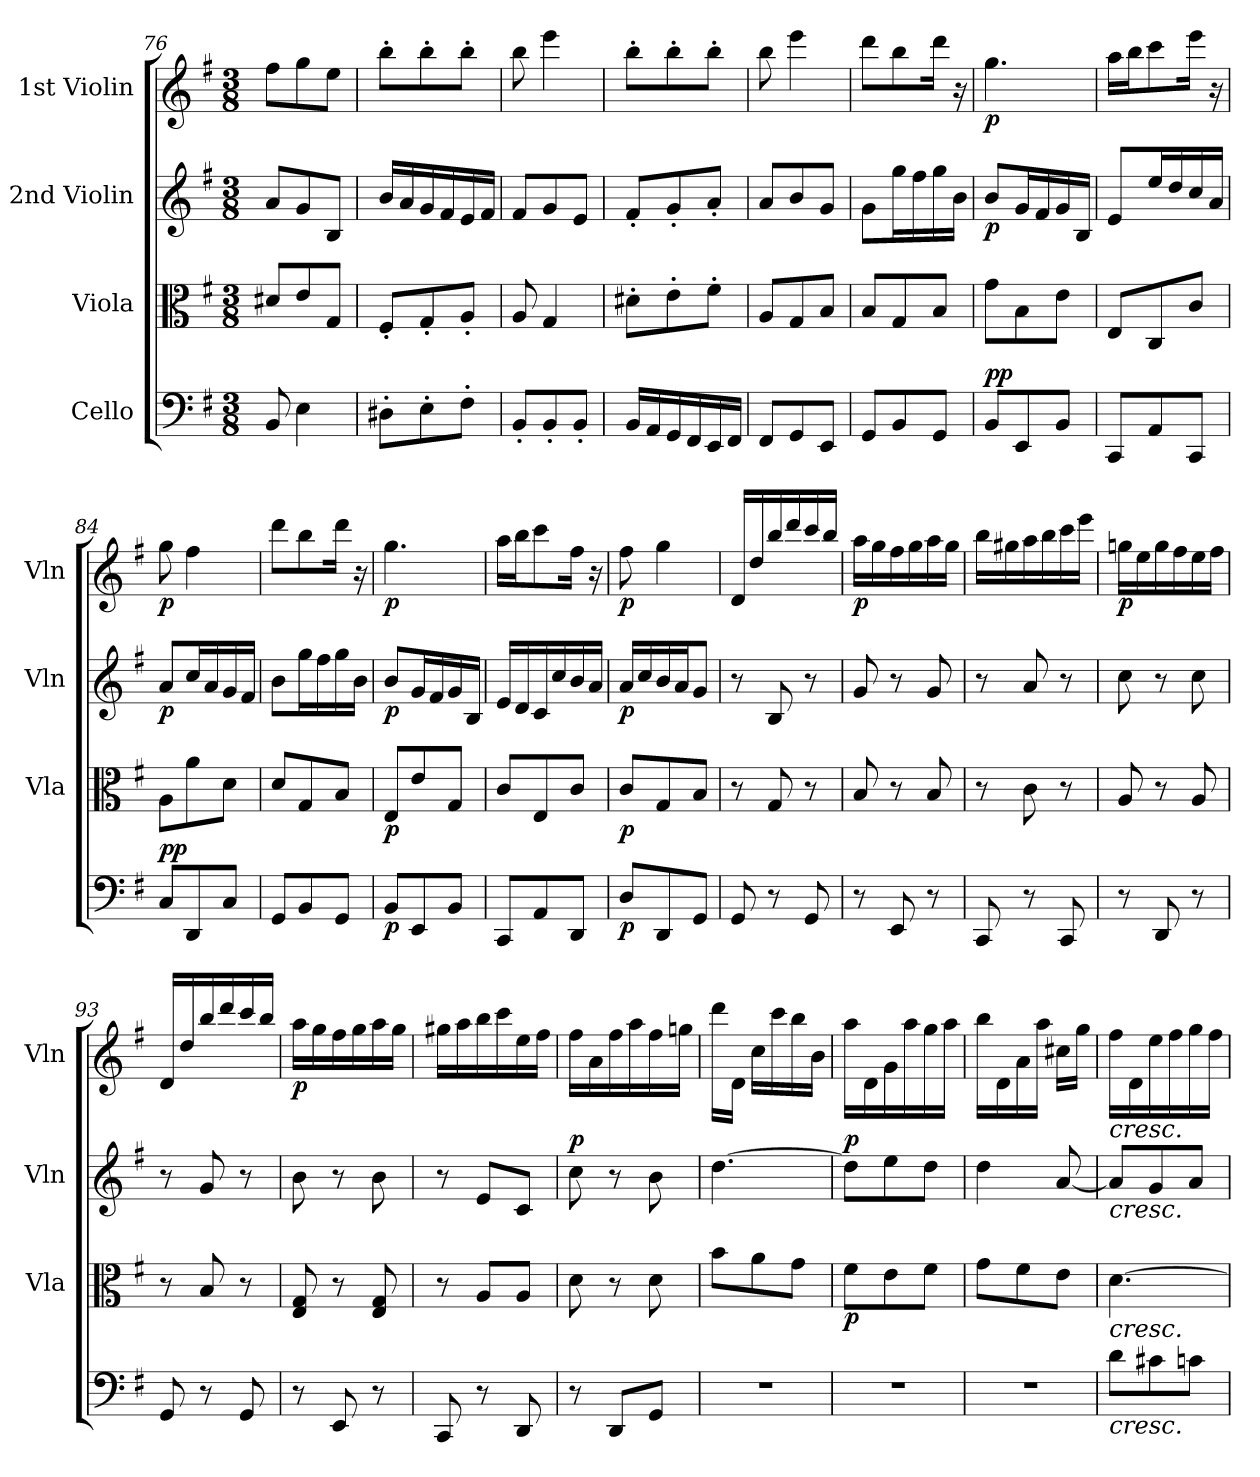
**kern	**dynam	**kern	**dynam	**kern	**dynam	**kern	**dynam
*part4	*part4	*part3	*part3	*part2	*part2	*part1	*part1
*staff4	*staff4	*staff3	*staff3	*staff2	*staff2	*staff1	*staff1
*I"Cello	*	*I"Viola	*	*I"2nd Violin	*	*I"1st Violin	*
*	*	*I'Vla	*	*I'Vln	*	*I'Vln	*
*clefF4	*	*clefC3	*	*clefG2	*	*clefG2	*
*k[f#]	*	*k[f#]	*	*k[f#]	*	*k[f#]	*
*G:	*	*G:	*	*G:	*	*G:	*
*M3/8	*	*M3/8	*	*M3/8	*	*M3/8	*
=76	=76	=76	=76	=76	=76	=76	=76
8BB/	.	8d#X/L	.	8a/L	.	8ff#\L	.
4E\	.	8e/	.	8g/	.	8gg\	.
.	.	8G/J	.	8B/J	.	8ee\J	.
=77	=77	=77	=77	=77	=77	=77	=77
8D#X'\L	.	8F#'/L	.	16b/LL	.	8bb'\L	.
.	.	.	.	16a/	.	.	.
8E'\	.	8G'/	.	16g/	.	8bb'\	.
.	.	.	.	16f#/	.	.	.
8F#'\J	.	8A'/J	.	16e/	.	8bb'\J	.
.	.	.	.	16f#/JJ	.	.	.
=78	=78	=78	=78	=78	=78	=78	=78
8BB'/L	.	8A/	.	8f#/L	.	8bb\	.
8BB'/	.	4G/	.	8g/	.	4eee\	.
8BB'/J	.	.	.	8e/J	.	.	.
=79	=79	=79	=79	=79	=79	=79	=79
16BB/LL	.	8d#X'\L	.	8f#'/L	.	8bb'\L	.
16AA/	.	.	.	.	.	.	.
16GG/	.	8e'\	.	8g'/	.	8bb'\	.
16FF#/	.	.	.	.	.	.	.
16EE/	.	8f#'\J	.	8a'/J	.	8bb'\J	.
16FF#/JJ	.	.	.	.	.	.	.
=80	=80	=80	=80	=80	=80	=80	=80
8FF#/L	.	8A/L	.	8a/L	.	8bb\	.
8GG/	.	8G/	.	8b/	.	4eee\	.
8EE/J	.	8B/J	.	8g/J	.	.	.
=81	=81	=81	=81	=81	=81	=81	=81
8GG/L	.	8B/L	.	8g\L	.	8ddd\L	.
8BB/	.	8G/	.	16gg\L	.	8bb\	.
.	.	.	.	16ff#\	.	.	.
8GG/J	.	8B/J	.	16gg\	.	16ddd\Jk	.
.	.	.	.	16b\JJ	.	16r	.
=82	=82	=82	=82	=82	=82	=82	=82
!	!LO:DY:b	!	!	!	!	!	!
!	!LO:DY:n=1:a	!	!	!	!LO:DY:b	!	!LO:DY:b
8BB/L	p p	8g\L	.	8b/L	p	4.gg\	p
8EE/	.	8B\	.	16g/L	.	.	.
.	.	.	.	16f#/	.	.	.
8BB/J	.	8e\J	.	16g/	.	.	.
.	.	.	.	16B/JJ	.	.	.
=83	=83	=83	=83	=83	=83	=83	=83
8CC/L	.	8E/L	.	8e/L	.	16aa\LL	.
.	.	.	.	.	.	16bb\J	.
8AA/	.	8C/	.	16ee/L	.	8ccc\	.
.	.	.	.	16dd/	.	.	.
8CC/J	.	8c/J	.	16cc/	.	16eee\Jk	.
.	.	.	.	16a/JJ	.	16r	.
=84	=84	=84	=84	=84	=84	=84	=84
!	!LO:DY:b	!	!	!	!	!	!
!	!LO:DY:n=1:a	!	!	!	!LO:DY:b	!	!LO:DY:b
8C/L	p p	8A\L	.	8a/L	p	8gg\	p
8DD/	.	8a\	.	16cc/L	.	4ff#\	.
.	.	.	.	16a/	.	.	.
8C/J	.	8d\J	.	16g/	.	.	.
.	.	.	.	16f#/JJ	.	.	.
=85	=85	=85	=85	=85	=85	=85	=85
8GG/L	.	8d/L	.	8b\L	.	8ddd\L	.
8BB/	.	8G/	.	16gg\L	.	8bb\	.
.	.	.	.	16ff#\	.	.	.
8GG/J	.	8B/J	.	16gg\	.	16ddd\Jk	.
.	.	.	.	16b\JJ	.	16r	.
=86	=86	=86	=86	=86	=86	=86	=86
!	!LO:DY:b	!	!LO:DY:b	!	!LO:DY:b	!	!LO:DY:b
8BB/L	p	8E/L	p	8b/L	p	4.gg\	p
8EE/	.	8e/	.	16g/L	.	.	.
.	.	.	.	16f#/	.	.	.
8BB/J	.	8G/J	.	16g/	.	.	.
.	.	.	.	16B/JJ	.	.	.
=87	=87	=87	=87	=87	=87	=87	=87
8CC/L	.	8c/L	.	16e/LL	.	16aa\LL	.
.	.	.	.	16d/	.	16bb\J	.
8AA/	.	8E/	.	16c/	.	8ccc\	.
.	.	.	.	16cc/	.	.	.
8DD/J	.	8c/J	.	16b/	.	16ff#\Jk	.
.	.	.	.	16a/JJ	.	16r	.
=88	=88	=88	=88	=88	=88	=88	=88
!	!LO:DY:b	!	!LO:DY:b	!	!LO:DY:b	!	!LO:DY:b
8D/L	p	8c/L	p	16a/LL	p	8ff#\	p
.	.	.	.	16cc/	.	.	.
8DD/	.	8G/	.	16b/	.	4gg\	.
.	.	.	.	16a/J	.	.	.
8GG/J	.	8B/J	.	8g/J	.	.	.
=89	=89	=89	=89	=89	=89	=89	=89
8GG/	.	8r	.	8r	.	16d/LL	.
.	.	.	.	.	.	16dd/	.
8r	.	8G/	.	8B/	.	16bb/	.
.	.	.	.	.	.	16ddd/	.
8GG/	.	8r	.	8r	.	16ccc/	.
.	.	.	.	.	.	16bb/JJ	.
=90	=90	=90	=90	=90	=90	=90	=90
!	!	!	!	!	!	!	!LO:DY:b
8r	.	8B/	.	8g/	.	16aa\LL	p
.	.	.	.	.	.	16gg\	.
8EE/	.	8r	.	8r	.	16ff#\	.
.	.	.	.	.	.	16gg\	.
8r	.	8B/	.	8g/	.	16aa\	.
.	.	.	.	.	.	16gg\JJ	.
=91	=91	=91	=91	=91	=91	=91	=91
8CC/	.	8r	.	8r	.	16bb\LL	.
.	.	.	.	.	.	16gg#X\	.
8r	.	8c\	.	8a/	.	16aa\	.
.	.	.	.	.	.	16bb\	.
8CC/	.	8r	.	8r	.	16ccc\	.
.	.	.	.	.	.	16eee\JJ	.
=92	=92	=92	=92	=92	=92	=92	=92
!	!	!	!	!	!	!	!LO:DY:b
8r	.	8A/	.	8cc\	.	16ggn\LL	p
.	.	.	.	.	.	16ee\	.
8DD/	.	8r	.	8r	.	16gg\	.
.	.	.	.	.	.	16ff#\	.
8r	.	8A/	.	8cc\	.	16ee\	.
.	.	.	.	.	.	16ff#\JJ	.
=93	=93	=93	=93	=93	=93	=93	=93
8GG/	.	8r	.	8r	.	16d/LL	.
.	.	.	.	.	.	16dd/	.
8r	.	8B/	.	8g/	.	16bb/	.
.	.	.	.	.	.	16ddd/	.
8GG/	.	8r	.	8r	.	16ccc/	.
.	.	.	.	.	.	16bb/JJ	.
=94	=94	=94	=94	=94	=94	=94	=94
!	!	!	!	!	!	!	!LO:DY:b
8r	.	8E/ 8G/	.	8b\	.	16aa\LL	p
.	.	.	.	.	.	16gg\	.
8EE/	.	8r	.	8r	.	16ff#\	.
.	.	.	.	.	.	16gg\	.
8r	.	8E/ 8G/	.	8b\	.	16aa\	.
.	.	.	.	.	.	16gg\JJ	.
=95	=95	=95	=95	=95	=95	=95	=95
8CC/	.	8r	.	8r	.	16gg#X\LL	.
.	.	.	.	.	.	16aa\	.
8r	.	8A/L	.	8e/L	.	16bb\	.
.	.	.	.	.	.	16ccc\	.
8DD/	.	8A/J	.	8c/J	.	16ee\	.
.	.	.	.	.	.	16ff#\JJ	.
=96	=96	=96	=96	=96	=96	=96	=96
!	!	!	!	!	!LO:DY:a	!	!
8r	.	8d\	.	8cc\	p	16ff#\LL	.
.	.	.	.	.	.	16a\	.
8DD/L	.	8r	.	8r	.	16ff#\	.
.	.	.	.	.	.	16aa\	.
8GG/J	.	8d\	.	8b\	.	16ff#\	.
.	.	.	.	.	.	16ggn\JJ	.
=97	=97	=97	=97	=97	=97	=97	=97
4.r	.	8b\L	.	[4.dd\	.	16ddd\LL	.
.	.	.	.	.	.	16d\JJ	.
.	.	8a\	.	.	.	16cc\LL	.
.	.	.	.	.	.	16ccc\	.
.	.	8g\J	.	.	.	16bb\	.
.	.	.	.	.	.	16b\JJ	.
=98	=98	=98	=98	=98	=98	=98	=98
!	!	!	!LO:DY:b	!	!LO:DY:a	!	!
4.r	.	8f#\L	p	8dd\L]	p	16aa\LL	.
.	.	.	.	.	.	16d\	.
.	.	8e\	.	8ee\	.	16g\	.
.	.	.	.	.	.	16aa\	.
.	.	8f#\J	.	8dd\J	.	16gg\	.
.	.	.	.	.	.	16aa\JJ	.
=99	=99	=99	=99	=99	=99	=99	=99
4.r	.	8g\L	.	4dd\	.	16bb\LL	.
.	.	.	.	.	.	16d\	.
.	.	8f#\	.	.	.	16a\	.
.	.	.	.	.	.	16aa\JJ	.
.	.	8e\J	.	[8a/	.	16cc#X\LL	.
.	.	.	.	.	.	16gg\JJ	.
=100	=100	=100	=100	=100	=100	=100	=100
!	!	!	!	!	!	!LO:TX:b:i:t=cresc.	!
!	!	!	!	!LO:TX:b:i:t=cresc.	!	!	!
!	!	!LO:TX:b:i:t=cresc.	!	!	!	!	!
!LO:TX:b:i:t=cresc.	!	!	!	!	!	!	!
8d\L	.	[4.d\	.	8a/L]	.	16ff#\LL	.
.	.	.	.	.	.	16d\	.
8c#X\	.	.	.	8g/	.	16ee\	.
.	.	.	.	.	.	16ff#\	.
8cn\J	.	.	.	8a/J	.	16gg\	.
.	.	.	.	.	.	16ff#\JJ	.
=	=	=	=	=	=	=	=
*-	*-	*-	*-	*-	*-	*-	*-
